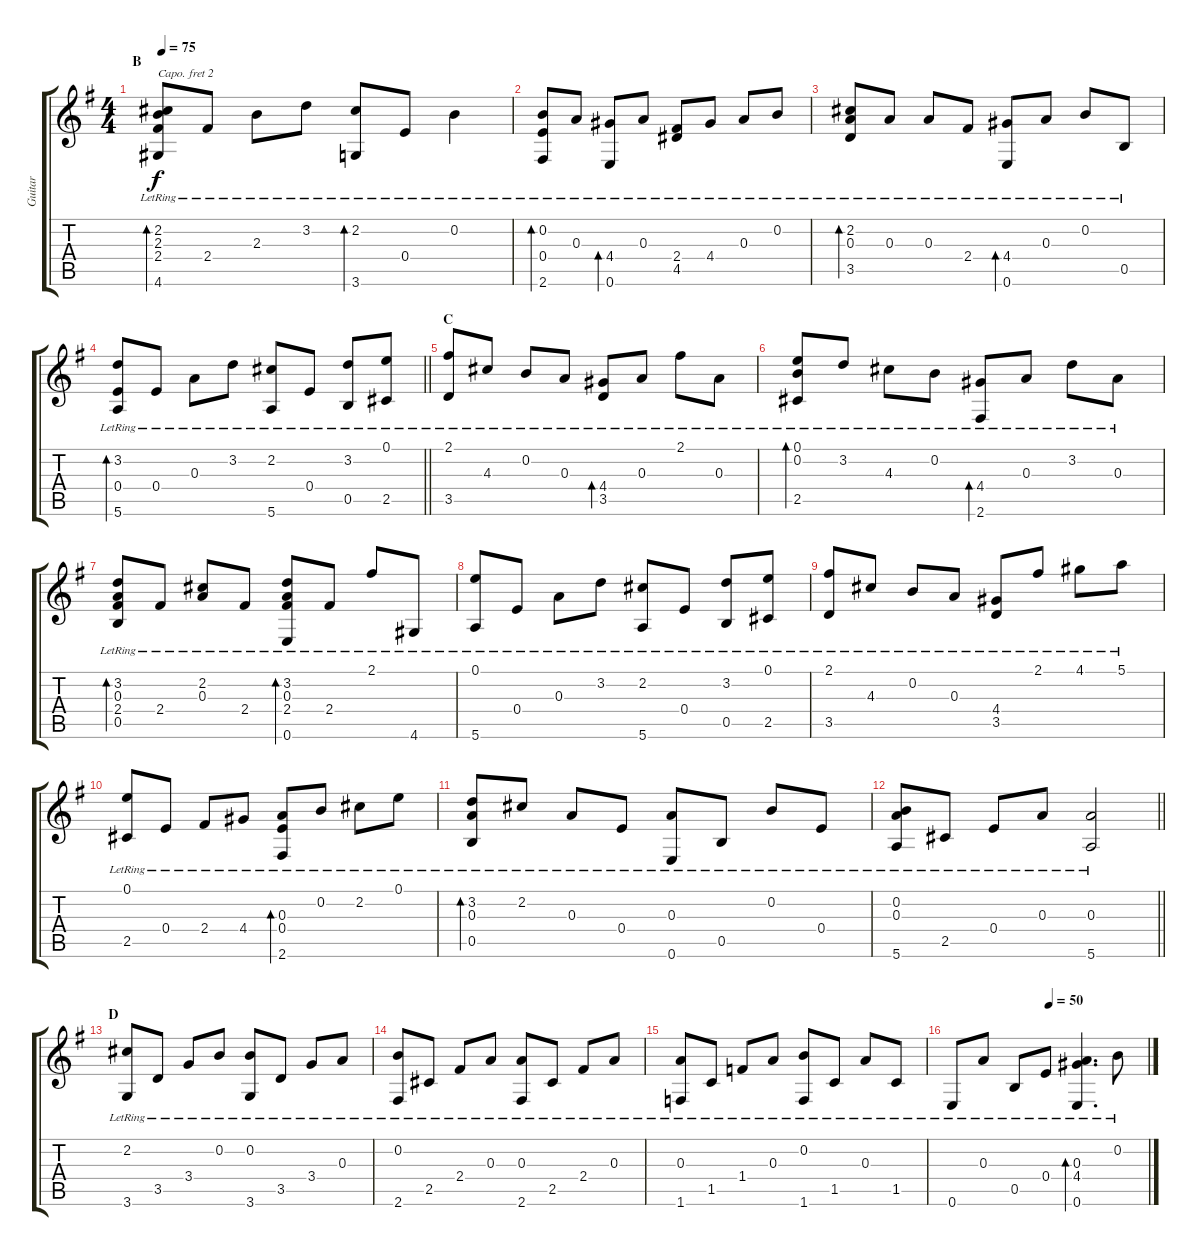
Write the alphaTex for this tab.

\track ("Guitar" "Guitar") {instrument acousticguitarsteel}
\staff {score tabs}
\capo 2
\tuning (D4 A3 G3 D3 A2 D2) {hide}
\ts (4 4)
\section ("" "B")
\tempo 75
\clef g2
\ks g
(2.2{lr} 2.3{lr} 2.4{lr} 4.6{lr}).8{bd 240 dy f} 2.4{lr}.8 2.3{lr}.8 3.2{lr}.8 (2.2{lr} 3.6{lr}).8{bd 240} 0.4{lr}.8 0.2{lr}.4 |
(0.2{lr} 0.4{lr} 2.6{lr}).8{bd 240} 0.3{lr}.8 (4.4{lr} 0.6{lr}).8{bd 240} 0.3{lr}.8 (2.4{lr} 4.5{lr}).8 4.4{lr}.8 0.3{lr}.8 0.2{lr}.8 |
(2.2{lr} 0.3{lr} 3.5{lr}).8{bd 240} 0.3{lr}.8 0.3{lr}.8 2.4{lr}.8 (4.4{lr} 0.6{lr}).8{bd 240} 0.3{lr}.8 0.2{lr}.8 0.5{lr}.8 |
\barLineRight lightlight
(3.2{lr} 0.4{lr} 5.6{lr}).8{bd 240} 0.4{lr}.8 0.3{lr}.8 3.2{lr}.8 (2.2{lr} 5.6{lr}).8 0.4{lr}.8 (3.2{lr} 0.5{lr}).8 (0.1{lr} 2.5{lr}).8 |
\section ("" "C")
(2.1{lr} 3.5{lr}).8 4.3{lr}.8 0.2{lr}.8 0.3{lr}.8 (4.4{lr} 3.5{lr}).8{bd 240} 0.3{lr}.8 2.1{lr}.8 0.3{lr}.8 |
(0.1{lr} 0.2{lr} 2.5{lr}).8{bd 240} 3.2{lr}.8 4.3{lr}.8 0.2{lr}.8 (4.4{lr} 2.6{lr}).8{bd 240} 0.3{lr}.8 3.2{lr}.8 0.3{lr}.8 |
(3.2{lr} 0.3{lr} 2.4{lr} 0.5{lr}).8{bd 240} 2.4{lr}.8 (2.2{lr} 0.3{lr}).8 2.4{lr}.8 (3.2{lr} 0.3{lr} 2.4{lr} 0.6{lr}).8{bd 240} 2.4{lr}.8 2.1{lr}.8 4.6{lr}.8 |
(0.1{lr} 5.6{lr}).8 0.4{lr}.8 0.3{lr}.8 3.2{lr}.8 (2.2{lr} 5.6{lr}).8 0.4{lr}.8 (3.2{lr} 0.5{lr}).8 (0.1{lr} 2.5{lr}).8 |
(2.1{lr} 3.5{lr}).8 4.3{lr}.8 0.2{lr}.8 0.3{lr}.8 (4.4{lr} 3.5{lr}).8 2.1{lr}.8 4.1{lr}.8 5.1{lr}.8 |
(0.1{lr} 2.5{lr}).8 0.4{lr}.8 2.4{lr}.8 4.4{lr}.8 (0.3{lr} 0.4{lr} 2.6{lr}).8{bd 240} 0.2{lr}.8 2.2{lr}.8 0.1{lr}.8 |
(3.2{lr} 0.3{lr} 0.5{lr}).8{bd 240} 2.2{lr}.8 0.3{lr}.8 0.4{lr}.8 (0.3{lr} 0.6{lr}).8 0.5{lr}.8 0.2{lr}.8 0.4{lr}.8 |
\barLineRight lightlight
(0.2{lr} 0.3{lr} 5.6{lr}).8 2.5{lr}.8 0.4{lr}.8 0.3{lr}.8 (0.3{lr} 5.6{lr}).2 |
\section ("" "D")
(2.2{lr} 3.6{lr}).8 3.5{lr}.8 3.4{lr}.8 0.2{lr}.8 (0.2{lr} 3.6{lr}).8 3.5{lr}.8 3.4{lr}.8 0.3{lr}.8 |
(0.2{lr} 2.6{lr}).8 2.5{lr}.8 2.4{lr}.8 0.3{lr}.8 (0.3{lr} 2.6{lr}).8 2.5{lr}.8 2.4{lr}.8 0.3{lr}.8 |
(0.3{lr} 1.6{lr}).8 1.5{lr}.8 1.4{lr}.8 0.3{lr}.8 (0.2{lr} 1.6{lr}).8 1.5{lr}.8 0.3{lr}.8 1.5{lr}.8 |
\tempo (50 0.5)
0.6{lr}.8 0.3{lr}.8 0.5{lr}.8 0.4{lr}.8 (0.3{lr} 4.4{lr} 0.6{lr}).4{d bd 240} 0.2{lr}.8
